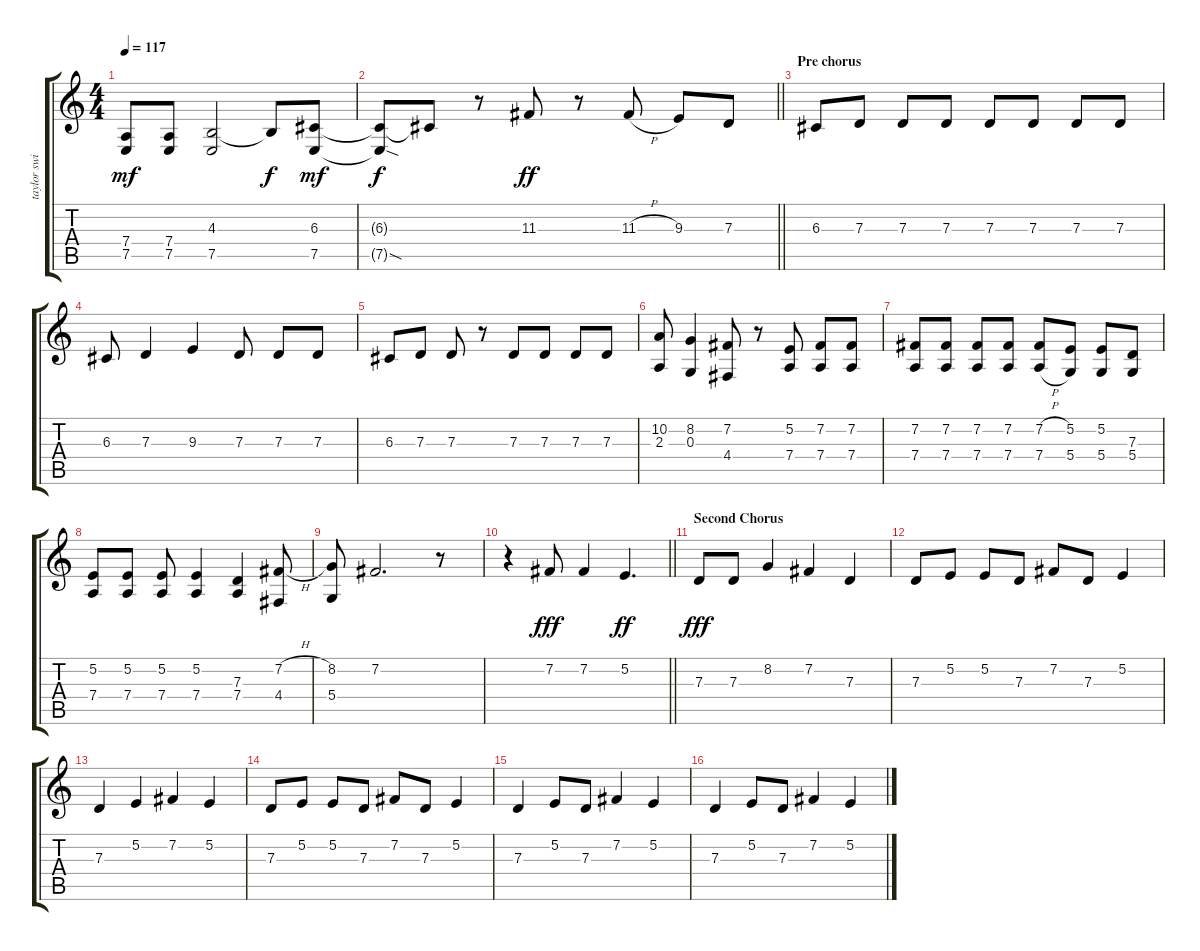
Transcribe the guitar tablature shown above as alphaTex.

\track ("taylor swift" "taylor swi") {instrument clarinet}
\staff {score tabs}
\tuning (E4 B3 G3 D3 A2 E2) {hide}
\ts (4 4)
\tempo 117
\clef g2
\ks c
(7.4 7.5).8{dy mf} (7.4 7.5).8 (4.3 7.5).2 4.3{t}.8{dy f} (6.3 7.5).8{dy mf} |
\barLineRight lightlight
(6.3{t} 7.5{sod t}).8{dy f} 6.3{t}.8 r.8 11.3.8{dy ff} r.8 11.3{h}.8 9.3.8 7.3.8 |
\section ("" "Pre chorus")
6.3.8 7.3.8 7.3.8 7.3.8 7.3.8 7.3.8 7.3.8 7.3.8 |
6.3.8 7.3.4 9.3.4 7.3.8 7.3.8 7.3.8 |
6.3.8 7.3.8 7.3.8 r.8 7.3.8 7.3.8 7.3.8 7.3.8 |
(10.2 2.3).8 (8.2 0.3).4 (7.2 4.4).8 r.8 (5.2 7.4).8 (7.2 7.4).8 (7.2 7.4).8 |
(7.2 7.4).8 (7.2 7.4).8 (7.2 7.4).8 (7.2 7.4).8 (7.2{h} 7.4{h}).8 (5.2 5.4).8 (5.2 5.4).8 (7.3 5.4).8 |
(5.2 7.4).8 (5.2 7.4).8 (5.2 7.4).8 (5.2 7.4).4 (7.3 7.4).4 (7.2{h} 4.4).8 |
(8.2 5.4).8 7.2.2{d} r.8 |
\barLineRight lightlight
r.4 7.2.8{dy fff} 7.2.4 5.2.4{d dy ff} |
\section ("" "Second Chorus")
7.3.8{dy fff} 7.3.8 8.2.4 7.2.4 7.3.4 |
7.3.8 5.2.8 5.2.8 7.3.8 7.2.8 7.3.8 5.2.4 |
7.3.4 5.2.4 7.2.4 5.2.4 |
7.3.8 5.2.8 5.2.8 7.3.8 7.2.8 7.3.8 5.2.4 |
7.3.4 5.2.8 7.3.8 7.2.4 5.2.4 |
7.3.4 5.2.8 7.3.8 7.2.4 5.2.4
